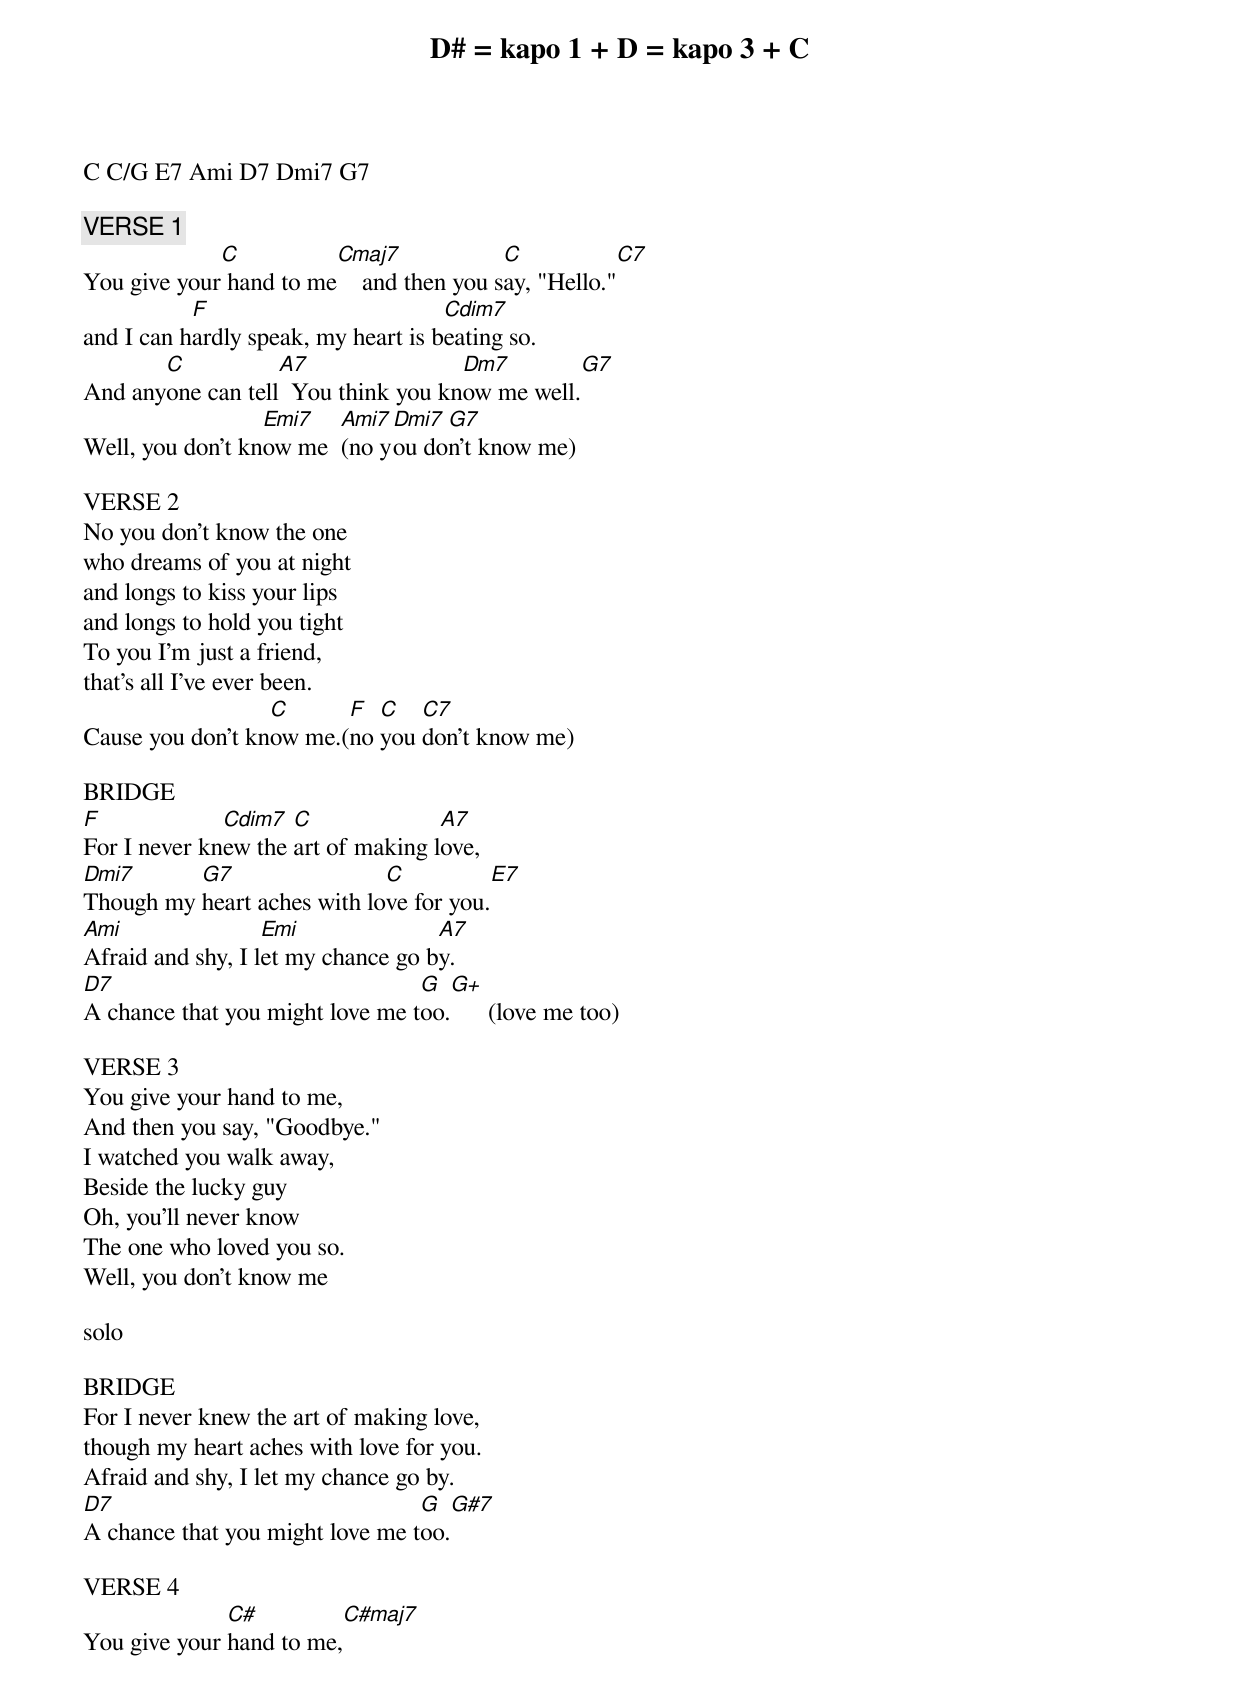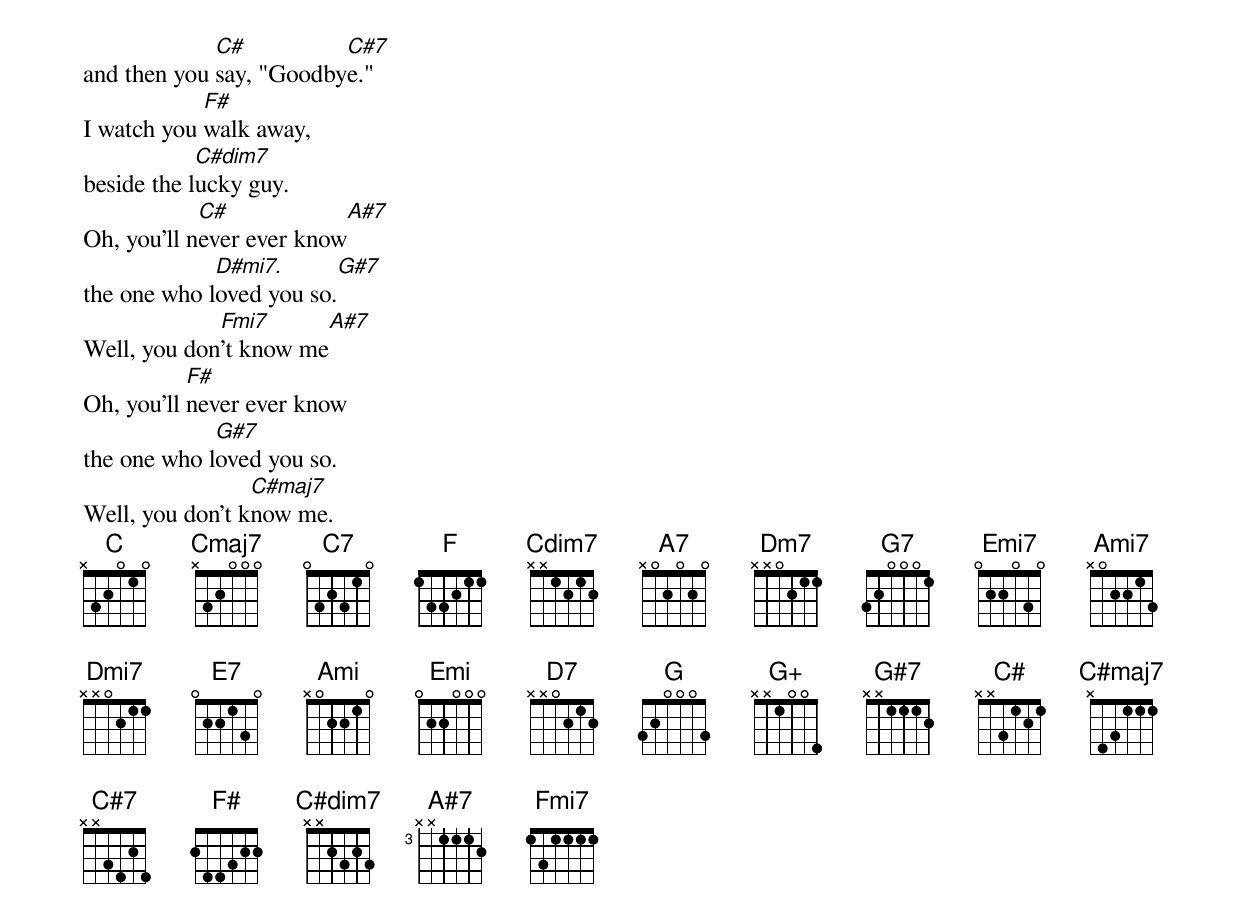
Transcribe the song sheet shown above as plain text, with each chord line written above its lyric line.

D# = kapo 1 + D = kapo 3 + C

C C/G E7 Ami D7 Dmi7 G7

VERSE 1
             C          Cmaj7             C            C7
You give your hand to me    and then you say, "Hello."
           F                         Cdim7
and I can hardly speak, my heart is beating so.
       C           A7                Dm7         G7
And anyone can tell  You think you know me well.
                  Emi7   Ami7 Dmi7 G7
Well, you don't know me  (no you don't know me)

VERSE 2
No you don't know the one
who dreams of you at night
and longs to kiss your lips
and longs to hold you tight
To you I'm just a friend,
that's all I've ever been.
                  C      F  C   C7
Cause you don't know me.(no you don't know me)

BRIDGE
F             Cdim7  C              A7
For I never knew the art of making love,
Dmi7      G7                 C           E7
Though my heart aches with love for you.
Ami                Emi              A7
Afraid and shy, I let my chance go by.
D7                               G  G+
A chance that you might love me too.      (love me too)

VERSE 3
You give your hand to me,
And then you say, "Goodbye."
I watched you walk away,
Beside the lucky guy
Oh, you'll never know
The one who loved you so.
Well, you don't know me

solo

BRIDGE
For I never knew the art of making love,
though my heart aches with love for you.
Afraid and shy, I let my chance go by.
D7                               G  G#7
A chance that you might love me too.

VERSE 4
              C#          C#maj7
You give your hand to me,
             C#          C#7
and then you say, "Goodbye."
            F#
I watch you walk away,
            C#dim7
beside the lucky guy.
            C#              A#7
Oh, you'll never ever know
             D#mi7.      G#7
the one who loved you so.
             Fmi7       A#7
Well, you don't know me
           F#
Oh, you'll never ever know
             G#7
the one who loved you so.
                 C#maj7
Well, you don't know me.
